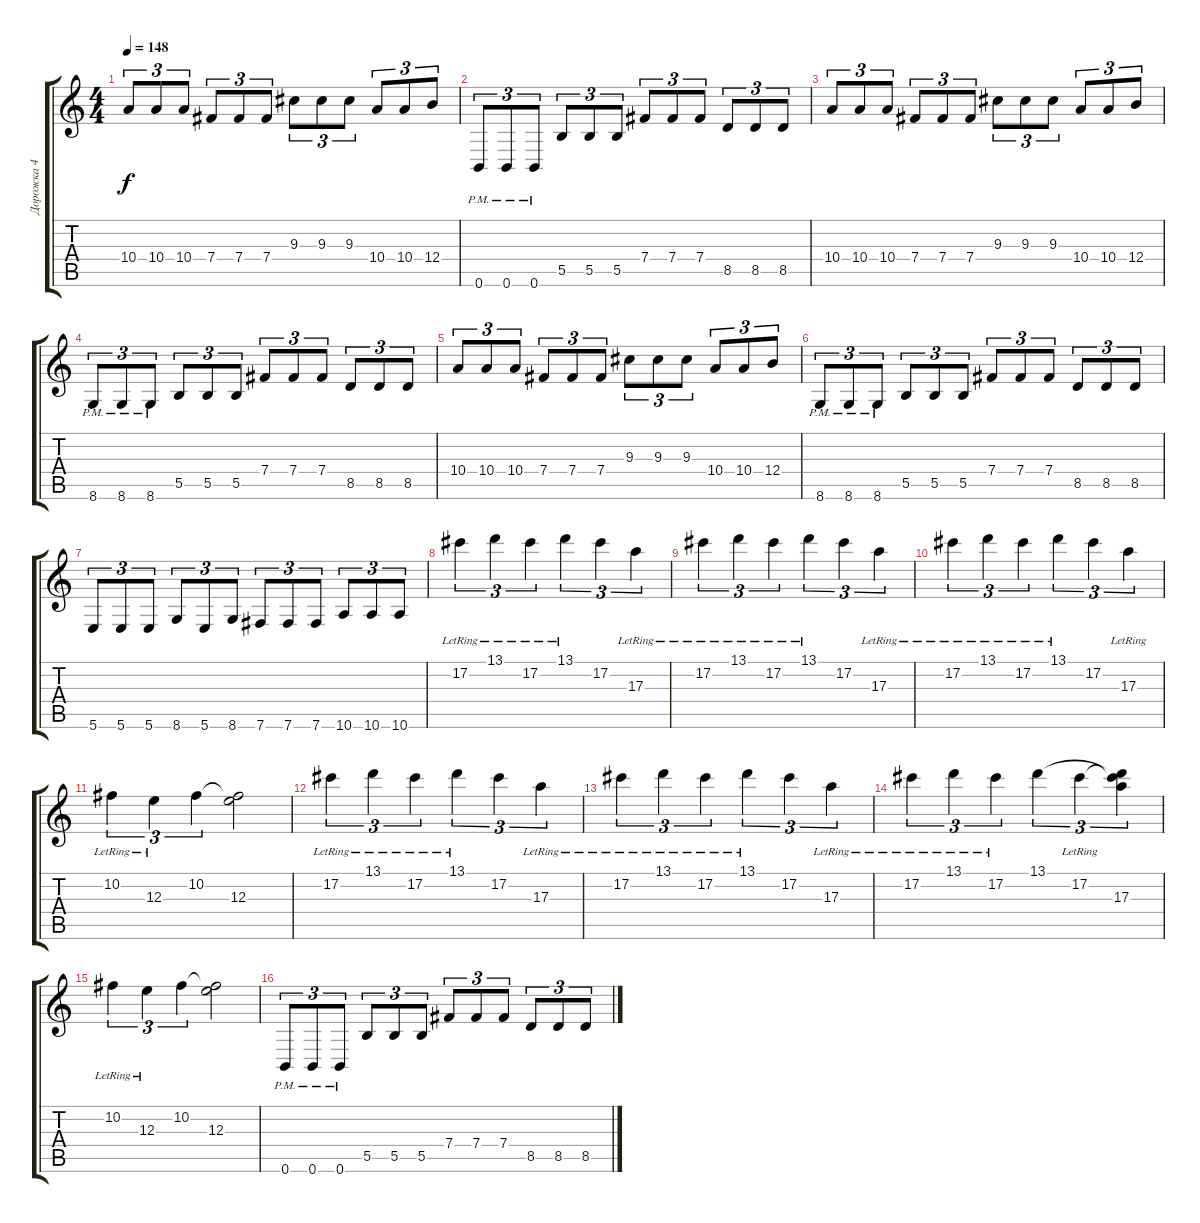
\track ("Дорожка 4" "Дорожка 4") {instrument distortionguitar}
\staff {score tabs}
\tuning (Db4 Ab3 E3 B2 Gb2 B1) {hide}
\ts (4 4)
\tempo 148
\clef g2
\ks c
10.4.8{tu (3 2) dy f} 10.4.8{tu (3 2)} 10.4.8{tu (3 2)} 7.4.8{tu (3 2)} 7.4.8{tu (3 2)} 7.4.8{tu (3 2)} 9.3.8{tu (3 2)} 9.3.8{tu (3 2)} 9.3.8{tu (3 2)} 10.4.8{tu (3 2)} 10.4.8{tu (3 2)} 12.4.8{tu (3 2)} |
0.6{pm}.8{tu (3 2)} 0.6{pm}.8{tu (3 2)} 0.6{pm}.8{tu (3 2)} 5.5.8{tu (3 2)} 5.5.8{tu (3 2)} 5.5.8{tu (3 2)} 7.4.8{tu (3 2)} 7.4.8{tu (3 2)} 7.4.8{tu (3 2)} 8.5.8{tu (3 2)} 8.5.8{tu (3 2)} 8.5.8{tu (3 2)} |
10.4.8{tu (3 2)} 10.4.8{tu (3 2)} 10.4.8{tu (3 2)} 7.4.8{tu (3 2)} 7.4.8{tu (3 2)} 7.4.8{tu (3 2)} 9.3.8{tu (3 2)} 9.3.8{tu (3 2)} 9.3.8{tu (3 2)} 10.4.8{tu (3 2)} 10.4.8{tu (3 2)} 12.4.8{tu (3 2)} |
8.6{pm}.8{tu (3 2)} 8.6{pm}.8{tu (3 2)} 8.6{pm}.8{tu (3 2)} 5.5.8{tu (3 2)} 5.5.8{tu (3 2)} 5.5.8{tu (3 2)} 7.4.8{tu (3 2)} 7.4.8{tu (3 2)} 7.4.8{tu (3 2)} 8.5.8{tu (3 2)} 8.5.8{tu (3 2)} 8.5.8{tu (3 2)} |
10.4.8{tu (3 2)} 10.4.8{tu (3 2)} 10.4.8{tu (3 2)} 7.4.8{tu (3 2)} 7.4.8{tu (3 2)} 7.4.8{tu (3 2)} 9.3.8{tu (3 2)} 9.3.8{tu (3 2)} 9.3.8{tu (3 2)} 10.4.8{tu (3 2)} 10.4.8{tu (3 2)} 12.4.8{tu (3 2)} |
8.6{pm}.8{tu (3 2)} 8.6{pm}.8{tu (3 2)} 8.6{pm}.8{tu (3 2)} 5.5.8{tu (3 2)} 5.5.8{tu (3 2)} 5.5.8{tu (3 2)} 7.4.8{tu (3 2)} 7.4.8{tu (3 2)} 7.4.8{tu (3 2)} 8.5.8{tu (3 2)} 8.5.8{tu (3 2)} 8.5.8{tu (3 2)} |
5.6.8{tu (3 2)} 5.6.8{tu (3 2)} 5.6.8{tu (3 2)} 8.6.8{tu (3 2)} 5.6.8{tu (3 2)} 8.6.8{tu (3 2)} 7.6.8{tu (3 2)} 7.6.8{tu (3 2)} 7.6.8{tu (3 2)} 10.6.8{tu (3 2)} 10.6.8{tu (3 2)} 10.6.8{tu (3 2)} |
17.2{lr}.4{tu (3 2)} 13.1{lr}.4{tu (3 2)} 17.2{lr}.4{tu (3 2)} 13.1{lr}.4{tu (3 2)} 17.2.4{tu (3 2)} 17.3{lr}.4{tu (3 2)} |
17.2{lr}.4{tu (3 2)} 13.1{lr}.4{tu (3 2)} 17.2{lr}.4{tu (3 2)} 13.1{lr}.4{tu (3 2)} 17.2.4{tu (3 2)} 17.3{lr}.4{tu (3 2)} |
17.2{lr}.4{tu (3 2)} 13.1{lr}.4{tu (3 2)} 17.2{lr}.4{tu (3 2)} 13.1{lr}.4{tu (3 2)} 17.2.4{tu (3 2)} 17.3{lr}.4{tu (3 2)} |
10.2{lr}.4{tu (3 2)} 12.3{lr}.4{tu (3 2)} 10.2.4{tu (3 2)} (10.2{t} 12.3).2 |
17.2{lr}.4{tu (3 2)} 13.1{lr}.4{tu (3 2)} 17.2{lr}.4{tu (3 2)} 13.1{lr}.4{tu (3 2)} 17.2.4{tu (3 2)} 17.3{lr}.4{tu (3 2)} |
17.2{lr}.4{tu (3 2)} 13.1{lr}.4{tu (3 2)} 17.2{lr}.4{tu (3 2)} 13.1{lr}.4{tu (3 2)} 17.2.4{tu (3 2)} 17.3{lr}.4{tu (3 2)} |
17.2{lr}.4{tu (3 2)} 13.1{lr}.4{tu (3 2)} 17.2{lr}.4{tu (3 2)} 13.1.4{tu (3 2)} 17.2{lr}.4{tu (3 2)} (13.1{t} 17.2{t} 17.3).4{tu (3 2)} |
10.2{lr}.4{tu (3 2)} 12.3{lr}.4{tu (3 2)} 10.2.4{tu (3 2)} (10.2{t} 12.3).2 |
0.6{pm}.8{tu (3 2)} 0.6{pm}.8{tu (3 2)} 0.6{pm}.8{tu (3 2)} 5.5.8{tu (3 2)} 5.5.8{tu (3 2)} 5.5.8{tu (3 2)} 7.4.8{tu (3 2)} 7.4.8{tu (3 2)} 7.4.8{tu (3 2)} 8.5.8{tu (3 2)} 8.5.8{tu (3 2)} 8.5.8{tu (3 2)}
